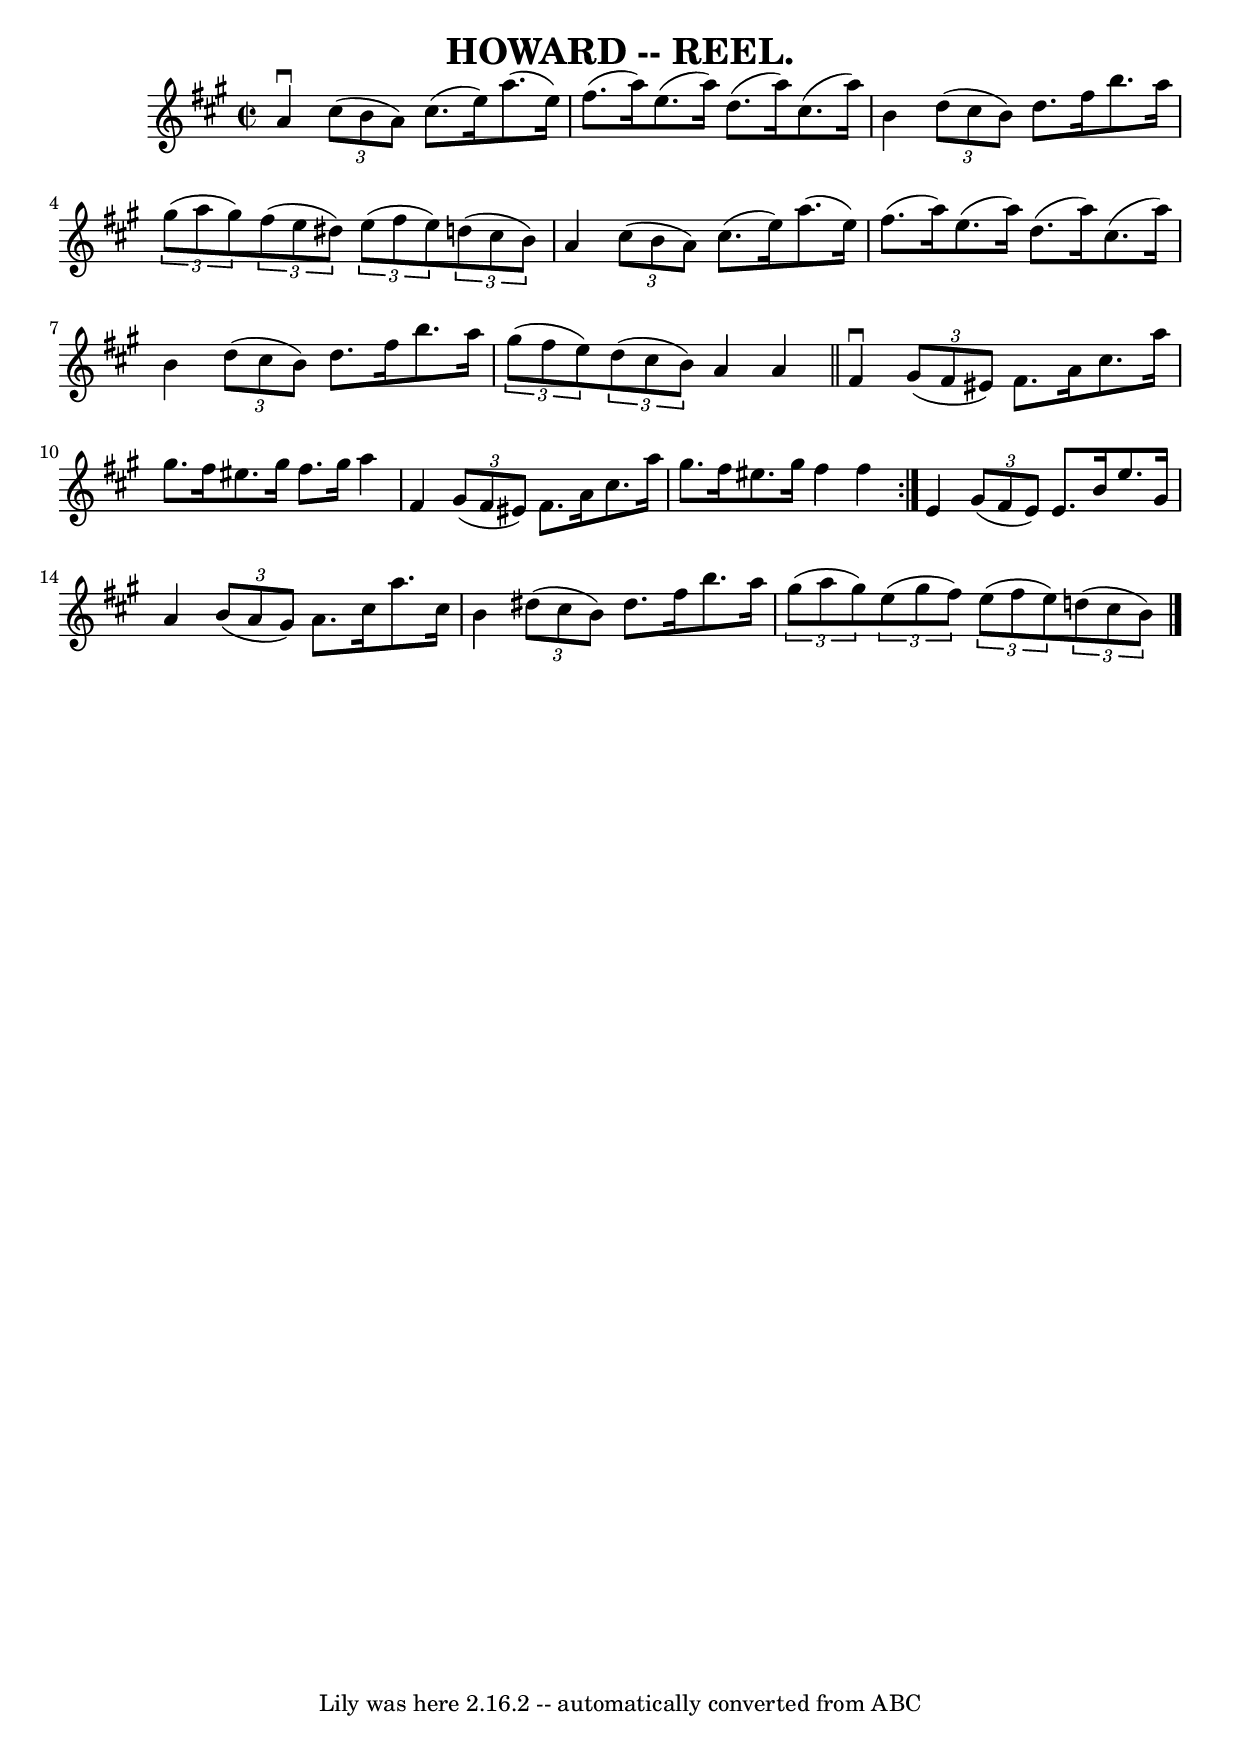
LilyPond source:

\version "2.16.2"
\include "Mammoth.ily"
\header {
  %% book = "Coles"
  crossRefNumber = "13"
  footnotes = ""
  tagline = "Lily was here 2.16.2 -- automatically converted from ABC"
  title = "HOWARD -- REEL."

}
voicedefault =  {



  \repeat volta 2 {

    \override Staff.TimeSignature #'style = #'C
    \time 2/2 
    \key a \major
    a'4^\downbow   \times 2/3 { cis''8 (b'8 a'8 
				) 
			      } cis''8. (e''16) a''8. (e''16) |
    fis''8. (
    a''16) e''8. (a''16) d''8. (a''16) cis''8. (a''16) 
    |
    b'4    \times 2/3 { d''8 (cis''8 b'8) 
		      } d''8.    
    fis''16 b''8. a''16  |
    \times 2/3 { gis''8 (a''8 gis''8  
		-) 
	       }   \times 2/3 { fis''8 (e''8 dis''8) 
			      }   \times 2/3 { e''8 (
					       fis''8 e''8) 
					     }   \times 2/3 { d''!8 (cis''8 b'8) 
							    } |
    
    a'4    \times 2/3 { cis''8 (b'8 a'8) 
		      } cis''8. (e''16)   
    a''8. (e''16) |
    fis''8. (a''16) e''8. (a''16)   
    d''8. (a''16) cis''8. (a''16) |
    b'4    \times 2/3 {   
      d''8 (cis''8 b'8) 
    } d''8. fis''16 b''8. a''16  |
    
    \times 2/3 { gis''8 (fis''8 e''8) 
	       }   \times 2/3 { d''8 (cis''8 
				b'8) 
			      } a'4 a'4  \bar "||" fis'4^\downbow   \times 2/3 { gis'8 
										 (fis'8 eis'8) 
									       } fis'8. a'16 cis''8. a''16  |
    
    gis''8. fis''16 eis''8. gis''16 fis''8. gis''16 a''4  
    |
    fis'4    \times 2/3 { gis'8 (fis'8 eis'8) 
			} fis'8.    
    a'16 cis''8. a''16  |
    gis''8. fis''16 eis''8. gis''16   
    fis''4 fis''4  
  } e'4    \times 2/3 { gis'8 (fis'8 e'8) 
		      }   
  e'8. b'16 e''8. gis'16  |
  a'4    \times 2/3 { b'8 (a'8   
		      gis'8) 
		    } a'8. cis''16 a''8. cis''16  |
  b'4    
  \times 2/3 { dis''8 (cis''8 b'8) 
	     } dis''8. fis''16 b''8.    
  a''16  |
  \times 2/3 { gis''8 (a''8 gis''8) 
	     }   
  \times 2/3 { e''8 (gis''8 fis''8) 
	     }   \times 2/3 { e''8 (fis''8 
			      e''8) 
			    }   \times 2/3 { d''!8 (cis''8 b'8) 
					   }   \bar "|."   

}

\score{
  <<

    \context Staff="default"
    {
      \voicedefault 
      
    }

  >>
  \layout {
    
  }
  \midi {
  }

}
